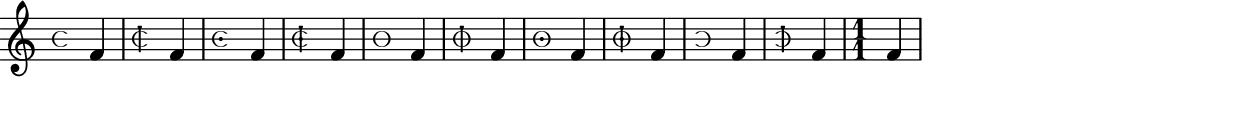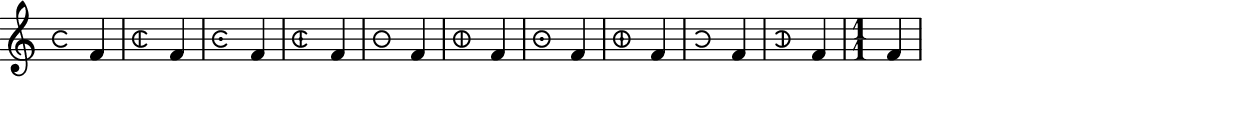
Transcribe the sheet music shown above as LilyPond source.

%% Generated by lilypond-book
%% Options: [exampleindent=10.16\mm,indent=0\mm,line-width=160\mm,paper-height=845.047\pt,paper-width=597.508\pt,papersize='(cons (* 597.508 pt) (* 845.047 pt))]
\include "lilypond-book-preamble.ly"


% ****************************************************************
% Start cut-&-pastable-section
% ****************************************************************

#(ly:set-option 'eps-box-padding 3.000000)



\paper {
  #(set-paper-size '(cons (* 597.508 pt) (* 845.047 pt)))
  indent = 0\mm
  line-width = 160\mm
  % offset the left padding, also add 1mm as lilypond creates cropped
  % images with a little space on the right
  line-width = #(- line-width (* mm  3.000000) (* mm 1))
}

\layout {
  
}




% ****************************************************************
% ly snippet:
% ****************************************************************
\sourcefilename "/lilypond-2.27.0/input/regression/time-signature-mensural.ly"
\sourcefileline 0
\version "2.19.21"

\header {
  texidoc = "This test covers the mensural and neomensural time signature styles."
}

% N.B. It's strange that these warnings are doubled.
#(ly:expect-warning "Cannot find glyph timesig.mensural11")
#(ly:expect-warning "Cannot find glyph timesig.mensural11")
#(ly:expect-warning "Cannot find glyph timesig.neomensural11")
#(ly:expect-warning "Cannot find glyph timesig.neomensural11")

\layout {
  indent = 0

  \context {
    \Score
    \remove Bar_number_engraver % avoid noise from unconventional test music
  }
}

testMusic = \relative {
    \time 4/4 \partial 4 f'4
    \time 2/2 \partial 4 f4
    \time 6/4 \partial 4 f4
    \time 6/8 \partial 4 f4
    \time 3/2 \partial 4 f4
    \time 3/4 \partial 4 f4
    \time 9/4 \partial 4 f4
    \time 9/8 \partial 4 f4
    \time 4/8 \partial 4 f4
    \time 2/4 \partial 4 f4
    \time 1/1 \partial 4 f4
}

\new Staff {
    \override Staff.TimeSignature.break-visibility = ##(#f #t #t)
    \override Staff.TimeSignature.style = #'mensural
    \testMusic \break
    \override Staff.TimeSignature.style = #'neomensural
    \testMusic \break
}



% ****************************************************************
% end ly snippet
% ****************************************************************
